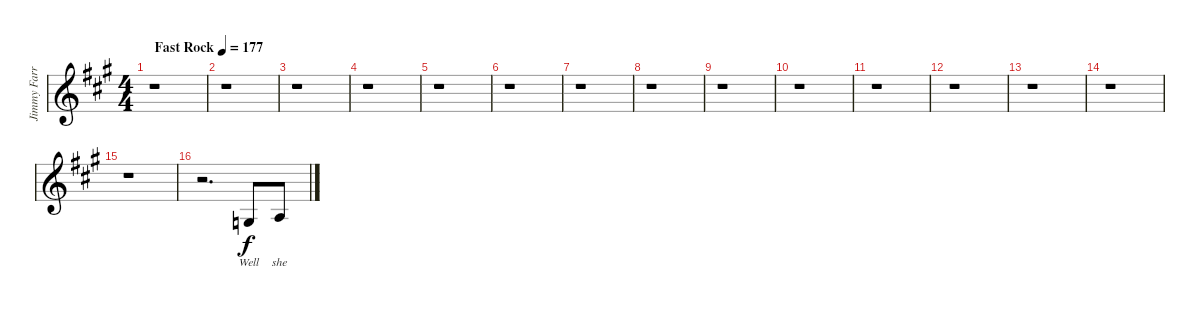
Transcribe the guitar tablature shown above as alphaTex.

\track ("Jimmy Farrar Vocals" "Jimmy Farr") {instrument lead2sawtooth}
\staff {score}
\tuning (E4 B3 G3 D3 A2 E2) {hide}
\ts (4 4)
\tempo (177 "Fast Rock")
\clef g2
\ks a
r.1{dy f instrument lead2sawtooth} |
r.1 |
r.1 |
r.1 |
r.1 |
r.1 |
r.1 |
r.1 |
r.1 |
r.1 |
r.1 |
r.1 |
r.1 |
r.1 |
r.1 |
r.2{d} 0.3.8{lyrics (0 "Well") lyrics (1 "") lyrics (2 "") lyrics (3 "") lyrics (4 "")} 2.3.8{lyrics (0 "she") lyrics (1 "") lyrics (2 "") lyrics (3 "") lyrics (4 "")}
